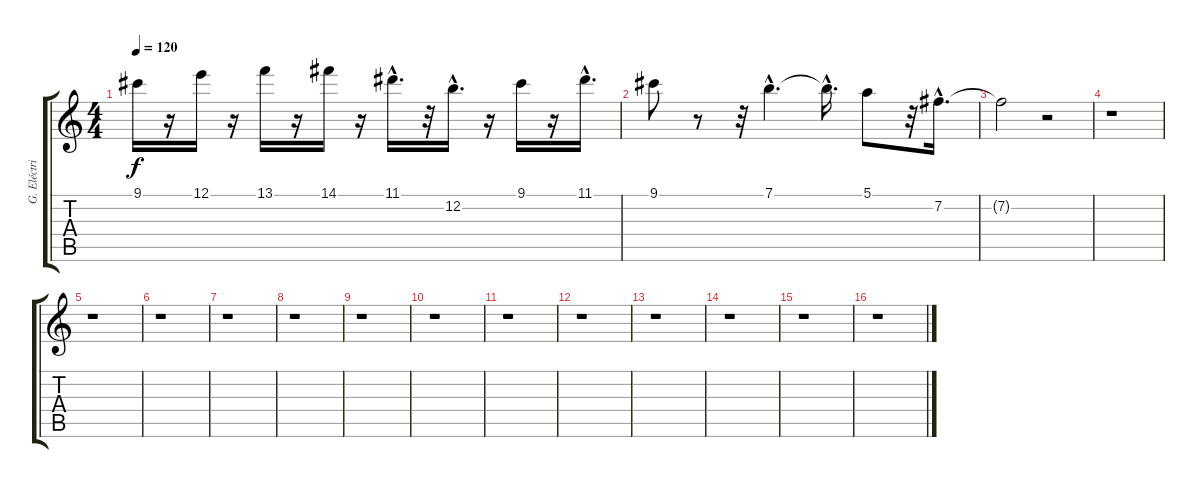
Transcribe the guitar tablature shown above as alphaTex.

\track ("G. Eléctrica" "G. Eléctri") {instrument electricguitarclean}
\staff {score tabs}
\tuning (E4 B3 G3 D3 A2 E2) {hide}
\ts (4 4)
\tempo 120
\clef g2
\ks c
9.1.16{dy f} r.16 12.1.16 r.16 13.1.16 r.16 14.1.16 r.16 11.1{hac}.16{d} r.32 12.2{hac}.16{d} r.16 9.1.16 r.16 11.1{hac}.16{d} |
9.1.8 r.8 r.32 7.1{hac}.4{d} 7.1{hac t}.16{d} 5.1.8 r.32 7.2{hac}.16{d} |
7.2{t}.2 r.2 |
r.1 |
r.1 |
r.1 |
r.1 |
r.1 |
r.1 |
r.1 |
r.1 |
r.1 |
r.1 |
r.1 |
r.1 |
r.1
